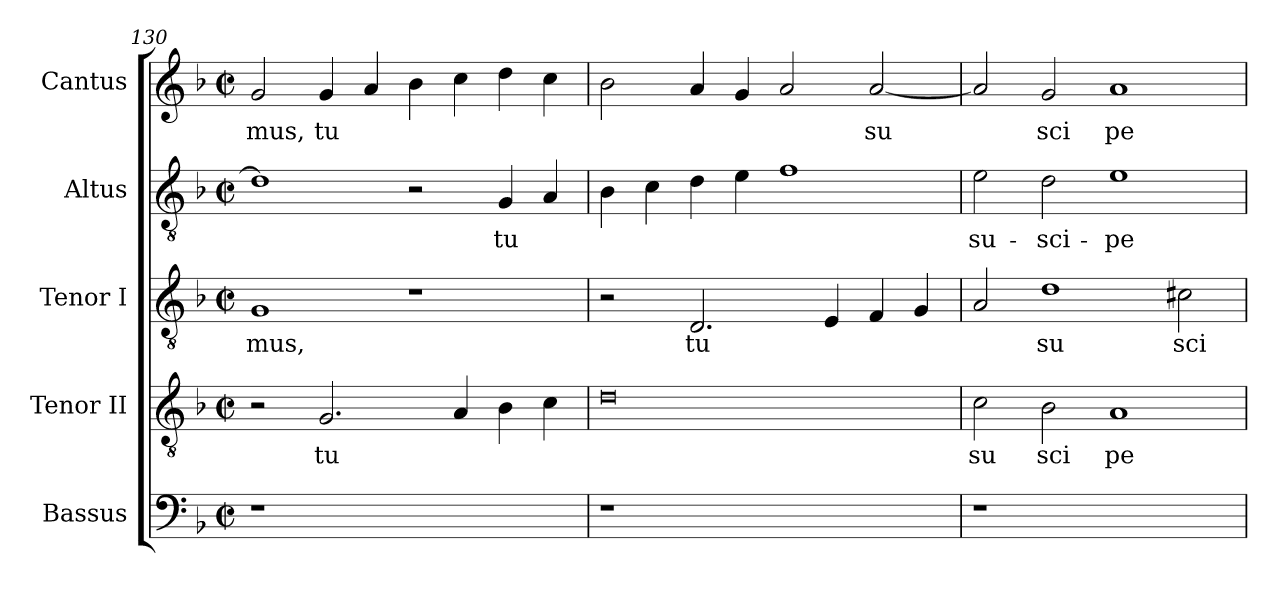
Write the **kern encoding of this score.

**kern	**kern	**text	**kern	**text	**kern	**text	**kern	**text
*part5	*part4	*part4	*part3	*part3	*part2	*part2	*part1	*part1
*staff5	*staff4	*staff4	*staff3	*staff3	*staff2	*staff2	*staff1	*staff1
*I"Bassus	*I"Tenor II	*	*I"Tenor I	*	*I"Altus	*	*I"Cantus	*
*I'B	*I'T II	*	*I'T I	*	*I'A	*	*I'C	*
*clefF4	*clefGv2	*	*clefGv2	*	*clefGv2	*	*clefG2	*
*k[b-]	*k[b-]	*	*k[b-]	*	*k[b-]	*	*k[b-]	*
*F:	*F:	*	*F:	*	*F:	*	*F:	*
*M2/2	*M2/2	*	*M2/2	*	*M2/2	*	*M2/2	*
*met(c|)	*met(c|)	*	*met(c|)	*	*met(c|)	*	*met(c|)	*
=130	=130	=130	=130	=130	=130	=130	=130	=130
!	!	!	!	!LO:LY:b:cj	!	!LO:LY:b:cj	!	!LO:LY:b:cj
1r	2r	.	1G	mus,	1d]	.	2g/	-mus,
!	!	!LO:LY:b:cj	!	!	!	!	!	!LO:LY:b:cj
.	2.G/	tu	.	.	.	.	4g/	tu
!	!	!	!	!	!	!	!	!LO:LY:b:cj
.	.	.	.	.	.	.	4a/	.
!	!	!	!	!	!	!	!	!LO:LY:b:cj
1ryy	.	.	1r	.	2r	.	4b-\	.
!	!	!LO:LY:b:cj	!	!	!	!	!	!LO:LY:b:cj
.	4A/	.	.	.	.	.	4cc\	.
!	!	!LO:LY:b:cj	!	!	!	!LO:LY:b:cj	!	!LO:LY:b:cj
.	4B-\	.	.	.	4G/	tu	4dd\	.
!	!	!LO:LY:b:cj	!	!	!	!LO:LY:b:cj	!	!LO:LY:b:cj
.	4c\	.	.	.	4A/	.	4cc\	.
!!LO:LB:g=z
=131	=131	=131	=131	=131	=131	=131	=131	=131
!	!	!LO:LY:b:cj	!	!	!	!LO:LY:b:cj	!	!LO:LY:b:cj
1r	0d	.	2r	.	4B-\	.	2b-\	.
!	!	!	!	!	!	!LO:LY:b:cj	!	!
.	.	.	.	.	4c\	.	.	.
!	!	!	!	!LO:LY:b:cj	!	!LO:LY:b:cj	!	!LO:LY:b:cj
.	.	.	2.D/	tu	4d\	.	4a/	.
!	!	!	!	!	!	!LO:LY:b:cj	!	!LO:LY:b:cj
.	.	.	.	.	4e\	.	4g/	.
!	!	!	!	!	!	!LO:LY:b:cj	!	!LO:LY:b:cj
1ryy	.	.	.	.	1f	.	2a/	.
!	!	!	!	!LO:LY:b:cj	!	!	!	!
.	.	.	4E/	.	.	.	.	.
!	!	!	!	!LO:LY:b:cj	!	!	!	!LO:LY:b:cj
.	.	.	4F/	.	.	.	[<2a/	su
!	!	!	!	!LO:LY:b:cj	!	!	!	!
.	.	.	4G/	.	.	.	.	.
=132	=132	=132	=132	=132	=132	=132	=132	=132
!	!	!LO:LY:b:cj	!	!LO:LY:b:cj	!	!LO:LY:b:cj	!	!LO:LY:b:cj
1r	2c\	su	2A/	.	2e\	su-	2a/]	.
!	!	!LO:LY:b:cj	!	!LO:LY:b:cj	!	!LO:LY:b:cj	!	!LO:LY:b:cj
.	2B-\	sci	1d	su	2d\	-sci-	2g/	sci
!	!	!LO:LY:b:cj	!	!	!	!LO:LY:b:cj	!	!LO:LY:b:cj
1ryy	1A	pe	.	.	1e	-pe	1a	pe
!	!	!	!	!LO:LY:b:cj	!	!	!	!
.	.	.	2c#\	sci	.	.	.	.
=	=	=	=	=	=	=	=	=
*-	*-	*-	*-	*-	*-	*-	*-	*-
